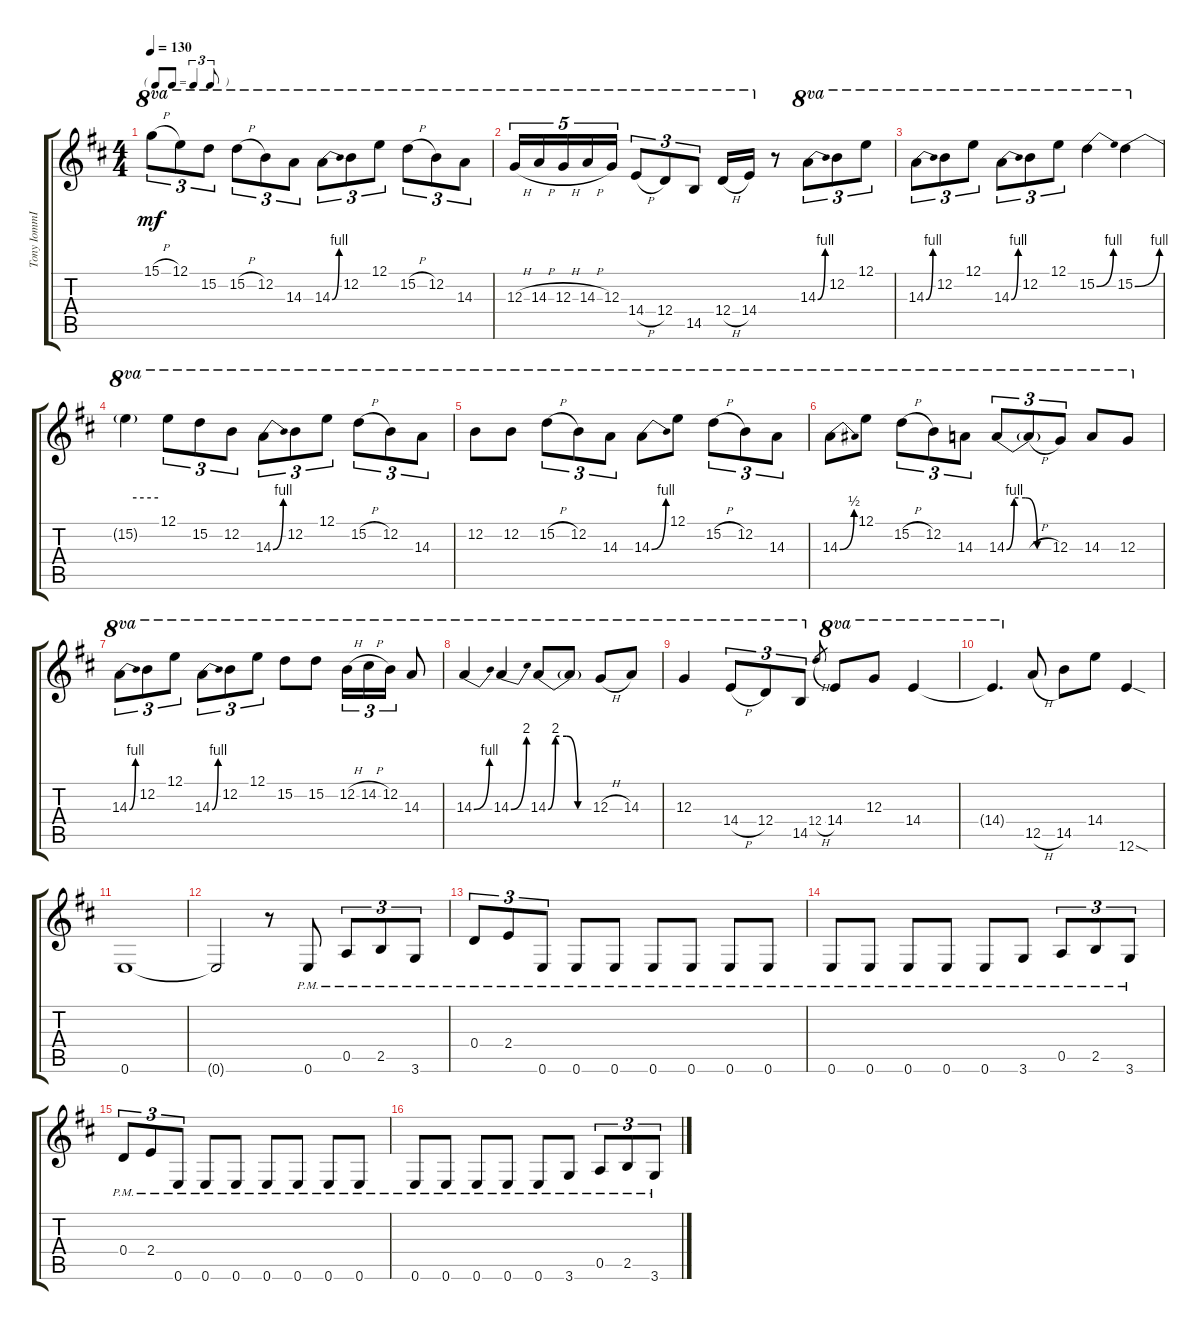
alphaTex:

\track ("Tony IommI Distortion (Lead I)" "Tony IommI") {instrument distortionguitar}
\staff {score tabs}
\tuning (E4 B3 G3 D3 A2 E2) {hide}
\ts (4 4)
\tf triplet8th
\tempo 130
\clef g2
\ks d
15.1{h}.8{tu (3 2) ot 8va dy mf} 12.1.8{tu (3 2) ot 8va} 15.2.8{tu (3 2) ot 8va} 15.2{h}.8{tu (3 2) ot 8va} 12.2.8{tu (3 2) ot 8va} 14.3.8{tu (3 2) ot 8va} 14.3{be (bend 0 0 60 4)}.8{tu (3 2) ot 8va} 12.2.8{tu (3 2) ot 8va} 12.1.8{tu (3 2) ot 8va} 15.2{h}.8{tu (3 2) ot 8va} 12.2.8{tu (3 2) ot 8va} 14.3.8{tu (3 2) ot 8va} |
12.3{h}.16{tu (5 4) ot 8va} 14.3{h}.16{tu (5 4) ot 8va} 12.3{h}.16{tu (5 4) ot 8va} 14.3{h}.16{tu (5 4) ot 8va} 12.3.16{tu (5 4) ot 8va} 14.4{h}.8{tu (3 2) ot 8va} 12.4.8{tu (3 2) ot 8va} 14.5.8{tu (3 2) ot 8va} 12.4{h}.16{ot 8va} 14.4.16{ot 8va} r.8 14.3{be (bend 0 0 60 4)}.8{tu (3 2) ot 8va} 12.2.8{tu (3 2) ot 8va} 12.1.8{tu (3 2) ot 8va} |
14.3{be (bend 0 0 60 4)}.8{tu (3 2) ot 8va} 12.2.8{tu (3 2) ot 8va} 12.1.8{tu (3 2) ot 8va} 14.3{be (bend 0 0 60 4)}.8{tu (3 2) ot 8va} 12.2.8{tu (3 2) ot 8va} 12.1.8{tu (3 2) ot 8va} 15.2{be (bend 0 0 60 4)}.4{ot 8va} 15.2{be (bend 0 0 60 4)}.4{ot 8va} |
15.2{be (hold 0 4 60 4) t}.4{ot 8va} 12.1.8{tu (3 2) ot 8va} 15.2.8{tu (3 2) ot 8va} 12.2.8{tu (3 2) ot 8va} 14.3{be (bend 0 0 60 4)}.8{tu (3 2) ot 8va} 12.2.8{tu (3 2) ot 8va} 12.1.8{tu (3 2) ot 8va} 15.2{h}.8{tu (3 2) ot 8va} 12.2.8{tu (3 2) ot 8va} 14.3.8{tu (3 2) ot 8va} |
12.2.8{ot 8va} 12.2.8{ot 8va} 15.2{h}.8{tu (3 2) ot 8va} 12.2.8{tu (3 2) ot 8va} 14.3.8{tu (3 2) ot 8va} 14.3{be (bend 0 0 60 4)}.8{ot 8va} 12.1.8{ot 8va} 15.2{h}.8{tu (3 2) ot 8va} 12.2.8{tu (3 2) ot 8va} 14.3.8{tu (3 2) ot 8va} |
14.3{be (bend 0 0 60 2)}.8{ot 8va} 12.1.8{ot 8va} 15.2{h}.8{tu (3 2) ot 8va} 12.2.8{tu (3 2) ot 8va} 14.3.8{tu (3 2) ot 8va} 14.3{be (custom 0 0 10 4 25 4 40 0 60 0)}.8{tu (3 2) ot 8va} 14.3{h t}.8{tu (3 2) ot 8va} 12.3.8{tu (3 2) ot 8va} 14.3.8{ot 8va} 12.3.8{ot 8va} |
14.3{be (bend 0 0 60 4)}.8{tu (3 2) ot 8va} 12.2.8{tu (3 2) ot 8va} 12.1.8{tu (3 2) ot 8va} 14.3{be (bend 0 0 60 4)}.8{tu (3 2) ot 8va} 12.2.8{tu (3 2) ot 8va} 12.1.8{tu (3 2) ot 8va} 15.2.8{ot 8va} 15.2.8{ot 8va} 12.2{h}.16{tu (3 2) ot 8va} 14.2{h}.16{tu (3 2) ot 8va} 12.2.16{tu (3 2) ot 8va} 14.3.8{ot 8va} |
14.3{be (bend 0 0 60 4)}.4{ot 8va} 14.3{be (bend 0 0 60 8)}.4{ot 8va} 14.3{be (custom 0 0 10 8 25 8 40 0 60 0)}.8{ot 8va} 14.3{t}.8{ot 8va} 12.3{h}.8{ot 8va} 14.3.8{ot 8va} |
12.3.4{ot 8va} 14.4{h}.8{tu (3 2) ot 8va} 12.4.8{tu (3 2) ot 8va} 14.5.8{tu (3 2) ot 8va} 12.4{h}.8{gr} 14.4.8{ot 8va} 12.3.8{ot 8va} 14.4.4{ot 8va} |
14.4{t}.4{d ot 8va} 12.5{h}.8 14.5.8 14.4.8 12.6{sod}.4 |
0.6.1 |
0.6{t}.2 r.8 0.6{pm}.8 0.5{pm}.8{tu (3 2)} 2.5{pm}.8{tu (3 2)} 3.6{pm}.8{tu (3 2)} |
0.4{pm}.8{tu (3 2)} 2.4{pm}.8{tu (3 2)} 0.6{pm}.8{tu (3 2)} 0.6{pm}.8 0.6{pm}.8 0.6{pm}.8 0.6{pm}.8 0.6{pm}.8 0.6{pm}.8 |
0.6{pm}.8 0.6{pm}.8 0.6{pm}.8 0.6{pm}.8 0.6{pm}.8 3.6{pm}.8 0.5{pm}.8{tu (3 2)} 2.5{pm}.8{tu (3 2)} 3.6{pm}.8{tu (3 2)} |
0.4{pm}.8{tu (3 2)} 2.4{pm}.8{tu (3 2)} 0.6{pm}.8{tu (3 2)} 0.6{pm}.8 0.6{pm}.8 0.6{pm}.8 0.6{pm}.8 0.6{pm}.8 0.6{pm}.8 |
0.6{pm}.8 0.6{pm}.8 0.6{pm}.8 0.6{pm}.8 0.6{pm}.8 3.6{pm}.8 0.5{pm}.8{tu (3 2)} 2.5{pm}.8{tu (3 2)} 3.6{pm}.8{tu (3 2)}
